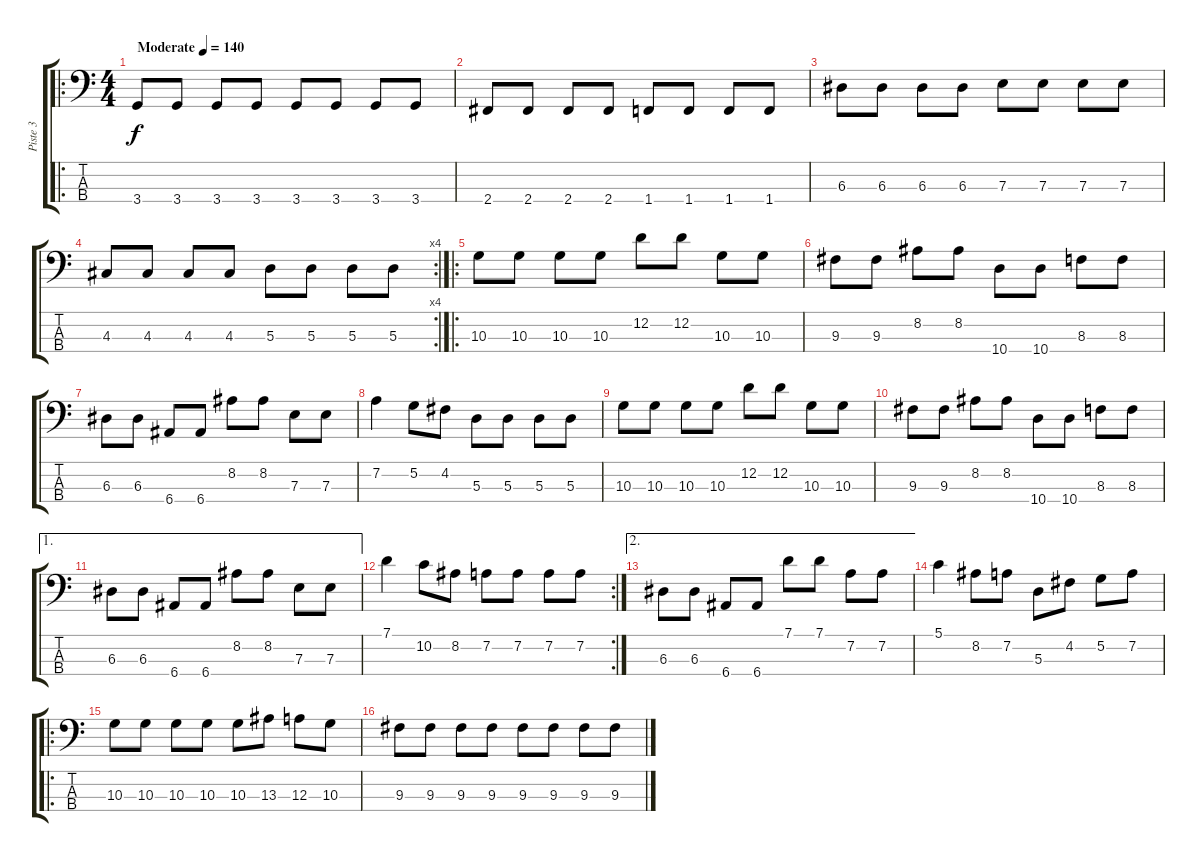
\track ("Piste 3" "Piste 3") {instrument electricbassfinger}
\staff {score tabs}
\tuning (G2 D2 A1 E1) {hide}
\ro
\ts (4 4)
\tempo (140 "Moderate")
\clef f4
\ks c
3.4.8{dy f instrument electricbassfinger} 3.4.8 3.4.8 3.4.8 3.4.8 3.4.8 3.4.8 3.4.8 |
2.4.8 2.4.8 2.4.8 2.4.8 1.4.8 1.4.8 1.4.8 1.4.8 |
6.3.8 6.3.8 6.3.8 6.3.8 7.3.8 7.3.8 7.3.8 7.3.8 |
\rc 4
4.3.8 4.3.8 4.3.8 4.3.8 5.3.8 5.3.8 5.3.8 5.3.8 |
\ro
10.3.8 10.3.8 10.3.8 10.3.8 12.2.8 12.2.8 10.3.8 10.3.8 |
9.3.8 9.3.8 8.2.8 8.2.8 10.4.8 10.4.8 8.3.8 8.3.8 |
6.3.8 6.3.8 6.4.8 6.4.8 8.2.8 8.2.8 7.3.8 7.3.8 |
7.2.4 5.2.8 4.2.8 5.3.8 5.3.8 5.3.8 5.3.8 |
10.3.8 10.3.8 10.3.8 10.3.8 12.2.8 12.2.8 10.3.8 10.3.8 |
9.3.8 9.3.8 8.2.8 8.2.8 10.4.8 10.4.8 8.3.8 8.3.8 |
\ae 1
6.3.8 6.3.8 6.4.8 6.4.8 8.2.8 8.2.8 7.3.8 7.3.8 |
\rc 2
7.1.4 10.2.8 8.2.8 7.2.8 7.2.8 7.2.8 7.2.8 |
\ae 2
6.3.8 6.3.8 6.4.8 6.4.8 7.1.8 7.1.8 7.2.8 7.2.8 |
5.1.4 8.2.8 7.2.8 5.3.8 4.2.8 5.2.8 7.2.8 |
\ro
10.3.8 10.3.8 10.3.8 10.3.8 10.3.8 13.3.8 12.3.8 10.3.8 |
9.3.8 9.3.8 9.3.8 9.3.8 9.3.8 9.3.8 9.3.8 9.3.8
